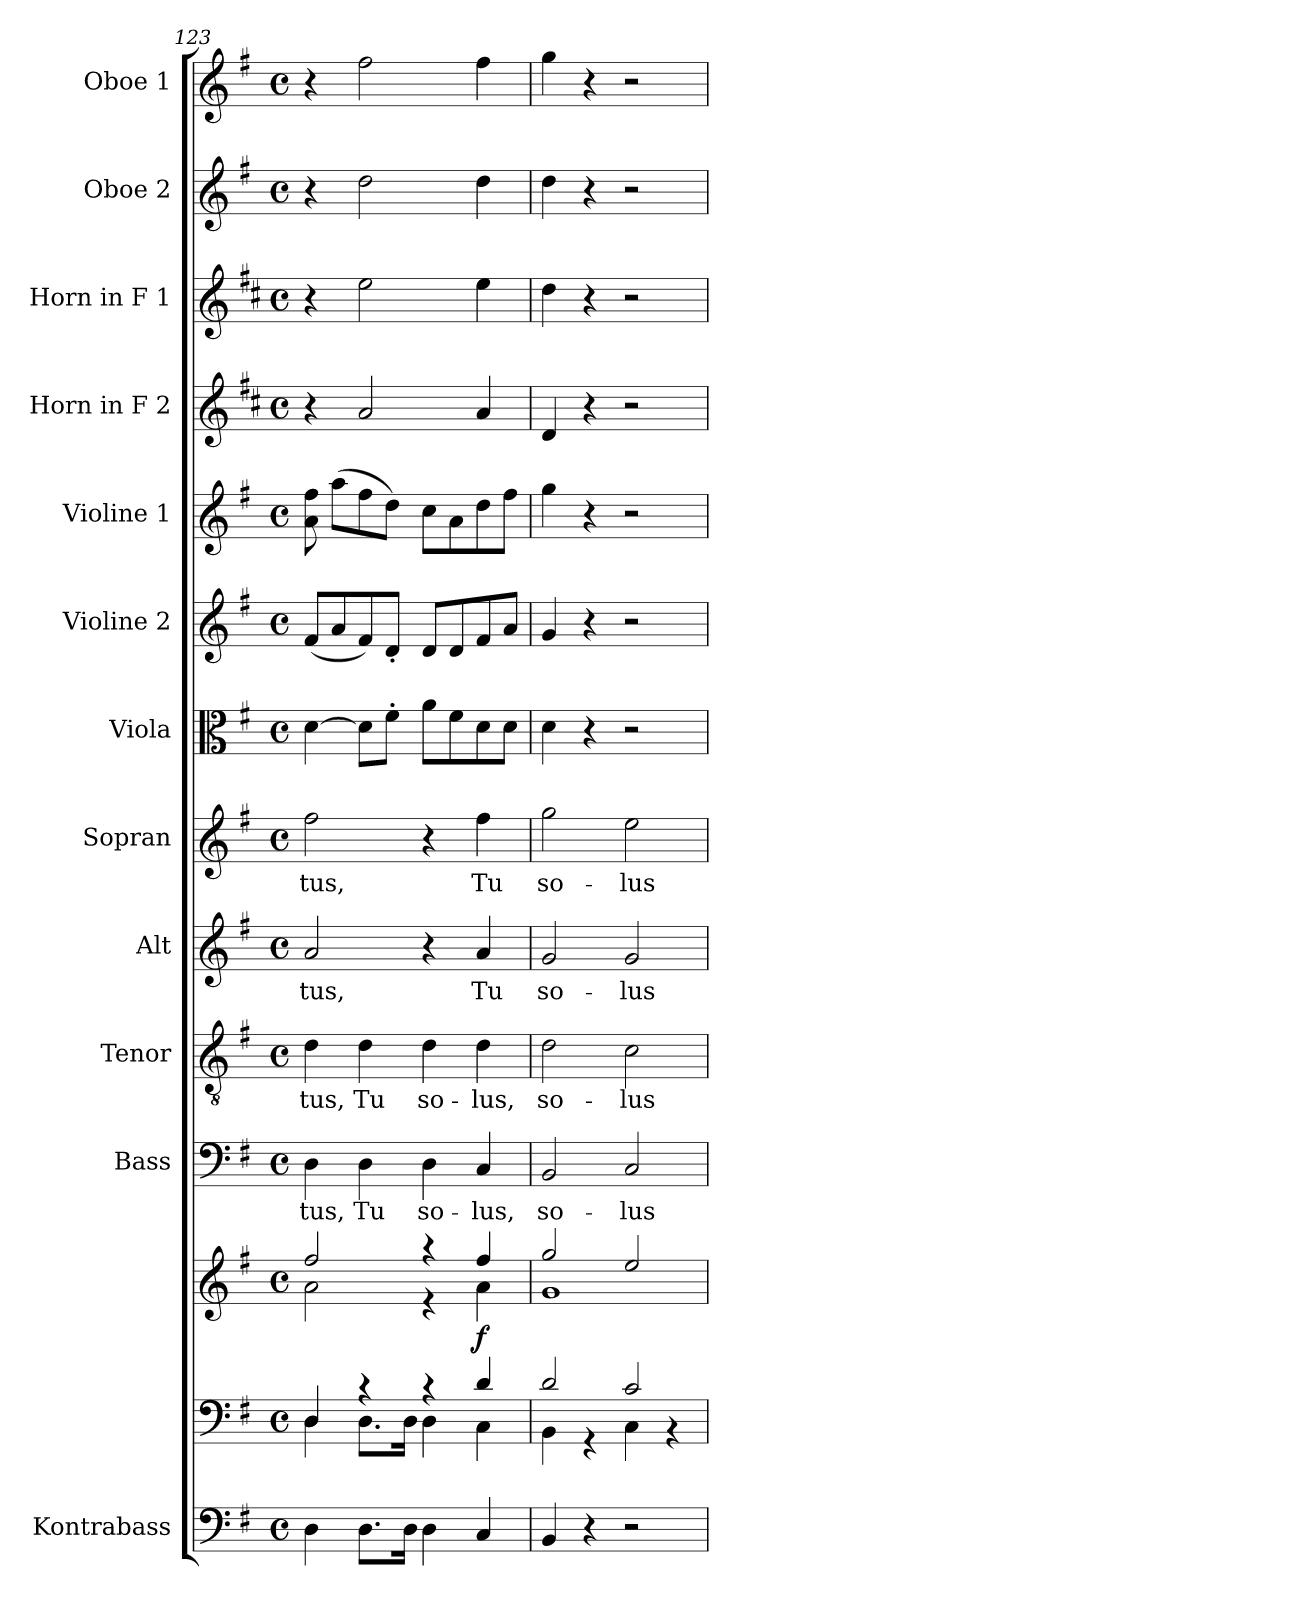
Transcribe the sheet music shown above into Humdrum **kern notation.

**kern	**kern	**kern	**dynam	**kern	**text	**kern	**text	**kern	**text	**kern	**text	**kern	**kern	**kern	**kern	**kern	**kern	**kern
*part13	*part12	*part12	*part12	*part11	*part11	*part10	*part10	*part9	*part9	*part8	*part8	*part7	*part6	*part5	*part4	*part3	*part2	*part1
*staff14	*staff13	*staff12	*staff12/13	*staff11	*staff11	*staff10	*staff10	*staff9	*staff9	*staff8	*staff8	*staff7	*staff6	*staff5	*staff4	*staff3	*staff2	*staff1
*I"Kontrabass	*	*	*	*I"Bass	*	*I"Tenor	*	*I"Alt	*	*I"Sopran	*	*I"Viola	*I"Violine 2	*I"Violine 1	*I"Horn in F 2	*I"Horn in F 1	*I"Oboe 2	*I"Oboe 1
*I'Kb.	*	*	*	*I'B.	*	*I'T.	*	*I'A.	*	*I'S.	*	*I'Vla.	*I'Vl. 2	*I'Vl. 1	*	*	*I'Ob. 2	*I'Ob. 1
*clefF4	*clefF4	*clefG2	*	*clefF4	*	*clefGv2	*	*clefG2	*	*clefG2	*	*clefC3	*clefG2	*clefG2	*clefG2	*clefG2	*clefG2	*clefG2
*ITrd7c12	*	*	*	*	*	*	*	*	*	*	*	*	*	*	*ITrd4c7	*ITrd4c7	*	*
*k[f#]	*k[f#]	*k[f#]	*	*k[f#]	*	*k[f#]	*	*k[f#]	*	*k[f#]	*	*k[f#]	*k[f#]	*k[f#]	*k[f#]	*k[f#]	*k[f#]	*k[f#]
*G:	*G:	*G:	*	*G:	*	*G:	*	*G:	*	*G:	*	*G:	*G:	*G:	*G:	*G:	*G:	*G:
*M4/4	*M4/4	*M4/4	*	*M4/4	*	*M4/4	*	*M4/4	*	*M4/4	*	*M4/4	*M4/4	*M4/4	*M4/4	*M4/4	*M4/4	*M4/4
*met(c)	*met(c)	*met(c)	*	*met(c)	*	*met(c)	*	*met(c)	*	*met(c)	*	*met(c)	*met(c)	*met(c)	*met(c)	*met(c)	*met(c)	*met(c)
=123	=123	=123	=123	=123	=123	=123	=123	=123	=123	=123	=123	=123	=123	=123	=123	=123	=123	=123
*	*^	*^	*	*	*	*	*	*	*	*	*	*	*	*	*	*	*	*
!	!	!	!	!	!	!	!LO:LY:b	!	!LO:LY:b	!	!LO:LY:b	!	!LO:LY:b	!	!	!	!	!	!	!
4DD\	4D/	4D\	2ff#/	2a\	.	4D\	-tus,	4d\	-tus,	2a/	-tus,	2ff#\	-tus,	[4d\	(<8f#/L	8a\ 8ff#\	4r	4r	4r	4r
.	.	.	.	.	.	.	.	.	.	.	.	.	.	.	8a/	(>8aa\L	.	.	.	.
!	!	!	!	!	!	!	!LO:LY:b	!	!LO:LY:b	!	!	!	!	!	!	!	!	!	!	!
8.DD\L	4rc	8.D\L	.	.	.	4D\	Tu	4d\	Tu	.	.	.	.	8d\L]	8f#/)	8ff#\	2d/	2a\	2dd\	2ff#\
.	.	.	.	.	.	.	.	.	.	.	.	.	.	8f#'>\J	8d'</J	8dd\J)	.	.	.	.
16DD\Jk	.	16D\Jk	.	.	.	.	.	.	.	.	.	.	.	.	.	.	.	.	.	.
!	!	!	!	!	!	!	!LO:LY:b	!	!LO:LY:b	!	!	!	!	!	!	!	!	!	!	!
4DD\	4rc	4D\	4r	4r	.	4D\	so-	4d\	so-	4r	.	4r	.	8a\L	8d/L	8cc\L	.	.	.	.
.	.	.	.	.	.	.	.	.	.	.	.	.	.	8f#\	8d/	8a\	.	.	.	.
!	!	!	!	!	!LO:DY:b	!	!LO:LY:b	!	!LO:LY:b	!	!LO:LY:b	!	!LO:LY:b	!	!	!	!	!	!	!
4CC/	4d!/	4C\	4ff#!/	4a!\	f	4C/	-lus,	4d\	-lus,	4a/	Tu	4ff#\	Tu	8d\	8f#/	8dd\	4d/	4a\	4dd\	4ff#\
.	.	.	.	.	.	.	.	.	.	.	.	.	.	8d\J	8a/J	8ff#\J	.	.	.	.
=124	=124	=124	=124	=124	=124	=124	=124	=124	=124	=124	=124	=124	=124	=124	=124	=124	=124	=124	=124	=124
!	!	!	!	!	!	!	!LO:LY:b	!	!LO:LY:b	!	!LO:LY:b	!	!LO:LY:b	!	!	!	!	!	!	!
4BBB/	2d!/	4BB\	2gg!/	1g!	.	2BB/	so-	2d\	so-	2g/	so-	2gg\	so-	4d\	4g/	4gg\	4G/	4g\	4dd\	4gg\
4r	.	4r	.	.	.	.	.	.	.	.	.	.	.	4r	4r	4r	4r	4r	4r	4r
!	!	!	!	!	!	!	!LO:LY:b	!	!LO:LY:b	!	!LO:LY:b	!	!LO:LY:b	!	!	!	!	!	!	!
2r	2c!/	4C\	2ee!/	.	.	2C/	-lus	2c\	-lus	2g/	-lus	2ee\	-lus	2r	2r	2r	2r	2r	2r	2r
.	.	4r	.	.	.	.	.	.	.	.	.	.	.	.	.	.	.	.	.	.
*	*v	*v	*	*	*	*	*	*	*	*	*	*	*	*	*	*	*	*	*	*
*	*	*v	*v	*	*	*	*	*	*	*	*	*	*	*	*	*	*	*	*
=	=	=	=	=	=	=	=	=	=	=	=	=	=	=	=	=	=	=
*-	*-	*-	*-	*-	*-	*-	*-	*-	*-	*-	*-	*-	*-	*-	*-	*-	*-	*-
